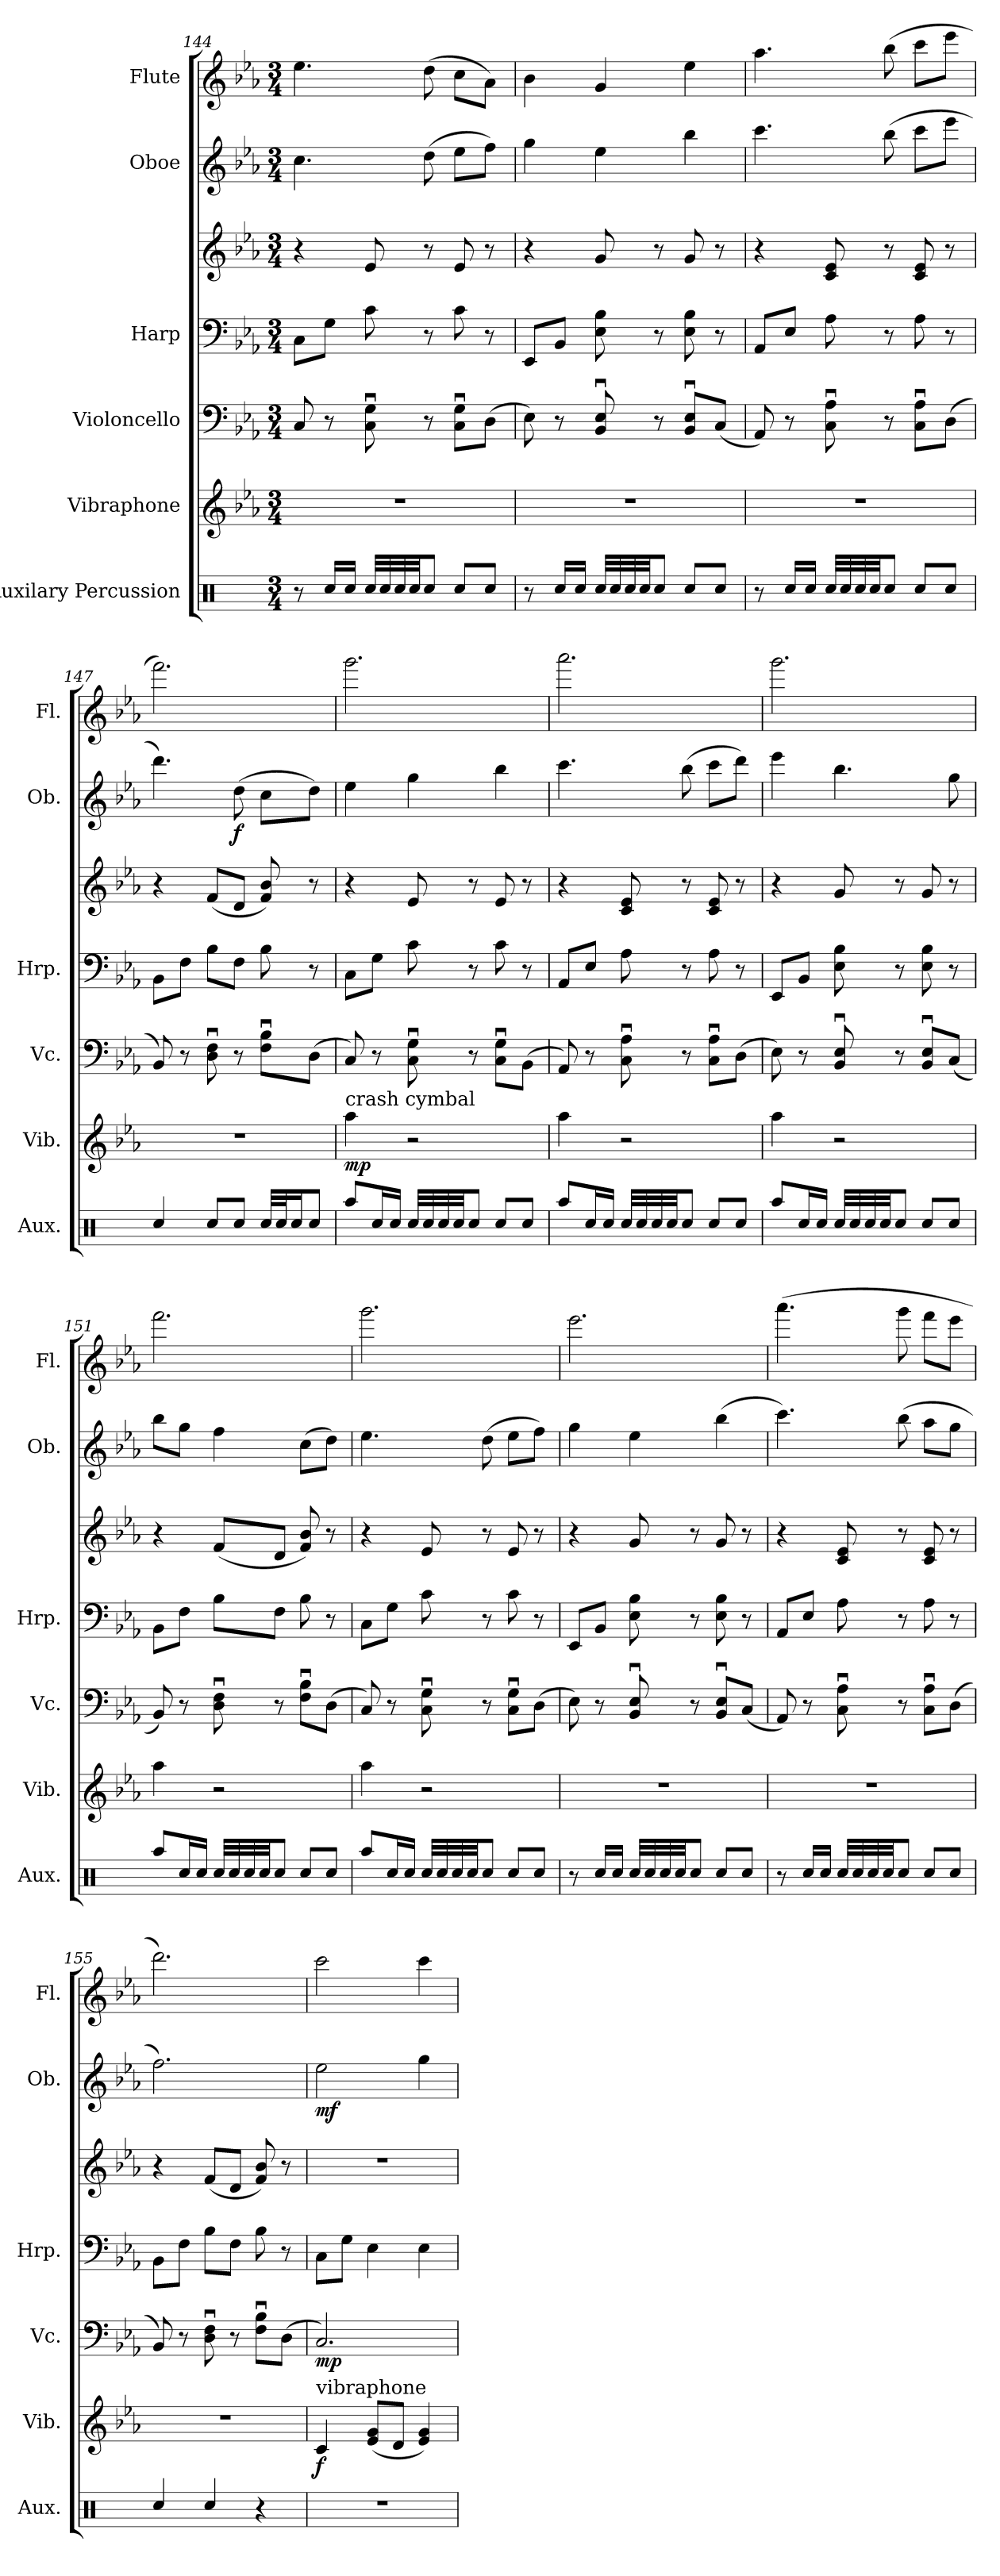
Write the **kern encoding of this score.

**kern	**kern	**dynam	**kern	**dynam	**kern	**kern	**kern	**dynam	**kern
*part6	*part5	*part5	*part4	*part4	*part3	*part3	*part2	*part2	*part1
*staff7	*staff6	*staff6	*staff5	*staff5	*staff4	*staff3	*staff2	*staff2	*staff1
*I"Auxilary Percussion	*I"Vibraphone	*	*I"Violoncello	*	*I"Harp	*	*I"Oboe	*	*I"Flute
*I'Aux.	*I'Vib.	*	*I'Vc.	*	*I'Hrp.	*	*I'Ob.	*	*I'Fl.
*clefX	*clefG2	*	*clefF4	*	*clefF4	*clefG2	*clefG2	*	*clefG2
*k[]	*k[b-e-a-]	*	*k[b-e-a-]	*	*k[b-e-a-]	*k[b-e-a-]	*k[b-e-a-]	*	*k[b-e-a-]
*M3/4	*M3/4	*	*M3/4	*	*M3/4	*M3/4	*M3/4	*	*M3/4
=144	=144	=144	=144	=144	=144	=144	=144	=144	=144
8r	2.r	.	8C/	.	8C\L	4r	4.cc\	.	4.ee-\
16Rcc/LL	.	.	8r	.	8G\J	.	.	.	.
16Rcc/JJ	.	.	.	.	.	.	.	.	.
32Rcc/LLL	.	.	8C\u 8G\u	.	8c\	8e-/	.	.	.
32Rcc/	.	.	.	.	.	.	.	.	.
32Rcc/	.	.	.	.	.	.	.	.	.
32Rcc/JJ	.	.	.	.	.	.	.	.	.
8Rcc/J	.	.	8r	.	8r	8r	(8dd\	.	(8dd\
8Rcc/L	.	.	8C\u 8G\uL	.	8c\	8e-/	8ee-\L	.	8cc\L
8Rcc/J	.	.	(8D\J	.	8r	8r	8ff\J)	.	8a-\J)
=145	=145	=145	=145	=145	=145	=145	=145	=145	=145
8r	2.r	.	8E-\)	.	8EE-/L	4r	4gg\	.	4b-\
16Rcc/LL	.	.	8r	.	8BB-/J	.	.	.	.
16Rcc/JJ	.	.	.	.	.	.	.	.	.
32Rcc/LLL	.	.	8BB-/u 8E-/u	.	8E-\ 8B-\	8g/	4ee-\	.	4g/
32Rcc/	.	.	.	.	.	.	.	.	.
32Rcc/	.	.	.	.	.	.	.	.	.
32Rcc/JJ	.	.	.	.	.	.	.	.	.
8Rcc/J	.	.	8r	.	8r	8r	.	.	.
8Rcc/L	.	.	8BB-/u 8E-/uL	.	8E-\ 8B-\	8g/	4bb-\	.	4ee-\
8Rcc/J	.	.	(8C/J	.	8r	8r	.	.	.
!!LO:PB:g=z
=146	=146	=146	=146	=146	=146	=146	=146	=146	=146
8r	2.r	.	8AA-/)	.	8AA-/L	4r	4.ccc\	.	4.aa-\
16Rcc/LL	.	.	8r	.	8E-/J	.	.	.	.
16Rcc/JJ	.	.	.	.	.	.	.	.	.
32Rcc/LLL	.	.	8C\u 8A-\u	.	8A-\	8c/ 8e-/	.	.	.
32Rcc/	.	.	.	.	.	.	.	.	.
32Rcc/	.	.	.	.	.	.	.	.	.
32Rcc/JJ	.	.	.	.	.	.	.	.	.
8Rcc/J	.	.	8r	.	8r	8r	(8bb-\	.	(8bb-\
8Rcc/L	.	.	8C\u 8A-\uL	.	8A-\	8c/ 8e-/	8ccc\L	.	8ccc\L
8Rcc/J	.	.	(8D\J	.	8r	8r	8eee-\J	.	8eee-\J
=147	=147	=147	=147	=147	=147	=147	=147	=147	=147
4Rcc/	2.r	.	8BB-/)	.	8BB-\L	4r	4.ddd\)	.	2.fff\)
.	.	.	8r	.	8F\J	.	.	.	.
8Rcc/L	.	.	8D\u 8F\u	.	8B-\L	(8f/L	.	.	.
!	!	!	!	!	!	!	!	!LO:DY:b	!
8Rcc/J	.	.	8r	.	8F\J	8d/J	(8dd\	f	.
32Rcc/LLL	.	.	8F\u 8B-\uL	.	8B-\	8f/ 8b-/)	8cc\L	.	.
32Rcc/J	.	.	.	.	.	.	.	.	.
16Rcc/J	.	.	.	.	.	.	.	.	.
8Rcc/J	.	.	(8D\J	.	8r	8r	8dd\J)	.	.
=148	=148	=148	=148	=148	=148	=148	=148	=148	=148
!	!LO:TX:a:t=crash cymbal	!	!	!	!	!	!	!	!
!	!	!LO:DY:b	!	!	!	!	!	!	!
8Raa/L	4aa-\	mp	8C/)	.	8C\L	4r	4ee-\	.	2.ggg\
16Rcc/L	.	.	8r	.	8G\J	.	.	.	.
16Rcc/JJ	.	.	.	.	.	.	.	.	.
32Rcc/LLL	2r	.	8C\u 8G\u	.	8c\	8e-/	4gg\	.	.
32Rcc/	.	.	.	.	.	.	.	.	.
32Rcc/	.	.	.	.	.	.	.	.	.
32Rcc/JJ	.	.	.	.	.	.	.	.	.
8Rcc/J	.	.	8r	.	8r	8r	.	.	.
8Rcc/L	.	.	8C\u 8G\uL	.	8c\	8e-/	4bb-\	.	.
8Rcc/J	.	.	(8BB-\J	.	8r	8r	.	.	.
!!LO:PB:g=z
=149	=149	=149	=149	=149	=149	=149	=149	=149	=149
8Raa/L	4aa-\	.	8AA-/)	.	8AA-/L	4r	4.ccc\	.	2.aaa-\
16Rcc/L	.	.	8r	.	8E-/J	.	.	.	.
16Rcc/JJ	.	.	.	.	.	.	.	.	.
32Rcc/LLL	2r	.	8C\u 8A-\u	.	8A-\	8c/ 8e-/	.	.	.
32Rcc/	.	.	.	.	.	.	.	.	.
32Rcc/	.	.	.	.	.	.	.	.	.
32Rcc/JJ	.	.	.	.	.	.	.	.	.
8Rcc/J	.	.	8r	.	8r	8r	(8bb-\	.	.
8Rcc/L	.	.	8C\u 8A-\uL	.	8A-\	8c/ 8e-/	8ccc\L	.	.
8Rcc/J	.	.	(8D\J	.	8r	8r	8ddd\J)	.	.
=150	=150	=150	=150	=150	=150	=150	=150	=150	=150
8Raa/L	4aa-\	.	8E-\)	.	8EE-/L	4r	4eee-\	.	2.ggg\
16Rcc/L	.	.	8r	.	8BB-/J	.	.	.	.
16Rcc/JJ	.	.	.	.	.	.	.	.	.
32Rcc/LLL	2r	.	8BB-/u 8E-/u	.	8E-\ 8B-\	8g/	4.bb-\	.	.
32Rcc/	.	.	.	.	.	.	.	.	.
32Rcc/	.	.	.	.	.	.	.	.	.
32Rcc/JJ	.	.	.	.	.	.	.	.	.
8Rcc/J	.	.	8r	.	8r	8r	.	.	.
8Rcc/L	.	.	8BB-/u 8E-/uL	.	8E-\ 8B-\	8g/	.	.	.
8Rcc/J	.	.	(8C/J	.	8r	8r	8gg\	.	.
=151	=151	=151	=151	=151	=151	=151	=151	=151	=151
8Raa/L	4aa-\	.	8BB-/)	.	8BB-\L	4r	8bb-\L	.	2.fff\
16Rcc/L	.	.	8r	.	8F\J	.	8gg\J	.	.
16Rcc/JJ	.	.	.	.	.	.	.	.	.
32Rcc/LLL	2r	.	8D\u 8F\u	.	8B-\L	(8f/L	4ff\	.	.
32Rcc/	.	.	.	.	.	.	.	.	.
32Rcc/	.	.	.	.	.	.	.	.	.
32Rcc/JJ	.	.	.	.	.	.	.	.	.
8Rcc/J	.	.	8r	.	8F\J	8d/J	.	.	.
8Rcc/L	.	.	8F\u 8B-\uL	.	8B-\	8f/ 8b-/)	(8cc\L	.	.
8Rcc/J	.	.	(8D\J	.	8r	8r	8dd\J)	.	.
!!LO:PB:g=z
=152	=152	=152	=152	=152	=152	=152	=152	=152	=152
8Raa/L	4aa-\	.	8C/)	.	8C\L	4r	4.ee-\	.	2.ggg\
16Rcc/L	.	.	8r	.	8G\J	.	.	.	.
16Rcc/JJ	.	.	.	.	.	.	.	.	.
32Rcc/LLL	2r	.	8C\u 8G\u	.	8c\	8e-/	.	.	.
32Rcc/	.	.	.	.	.	.	.	.	.
32Rcc/	.	.	.	.	.	.	.	.	.
32Rcc/JJ	.	.	.	.	.	.	.	.	.
8Rcc/J	.	.	8r	.	8r	8r	(8dd\	.	.
8Rcc/L	.	.	8C\u 8G\uL	.	8c\	8e-/	8ee-\L	.	.
8Rcc/J	.	.	(8D\J	.	8r	8r	8ff\J)	.	.
=153	=153	=153	=153	=153	=153	=153	=153	=153	=153
8r	2.r	.	8E-\)	.	8EE-/L	4r	4gg\	.	2.eee-\
16Rcc/LL	.	.	8r	.	8BB-/J	.	.	.	.
16Rcc/JJ	.	.	.	.	.	.	.	.	.
32Rcc/LLL	.	.	8BB-/u 8E-/u	.	8E-\ 8B-\	8g/	4ee-\	.	.
32Rcc/	.	.	.	.	.	.	.	.	.
32Rcc/	.	.	.	.	.	.	.	.	.
32Rcc/JJ	.	.	.	.	.	.	.	.	.
8Rcc/J	.	.	8r	.	8r	8r	.	.	.
8Rcc/L	.	.	8BB-/u 8E-/uL	.	8E-\ 8B-\	8g/	(4bb-\	.	.
8Rcc/J	.	.	(8C/J	.	8r	8r	.	.	.
=154	=154	=154	=154	=154	=154	=154	=154	=154	=154
8r	2.r	.	8AA-/)	.	8AA-/L	4r	4.ccc\)	.	(4.aaa-\
16Rcc/LL	.	.	8r	.	8E-/J	.	.	.	.
16Rcc/JJ	.	.	.	.	.	.	.	.	.
32Rcc/LLL	.	.	8C\u 8A-\u	.	8A-\	8c/ 8e-/	.	.	.
32Rcc/	.	.	.	.	.	.	.	.	.
32Rcc/	.	.	.	.	.	.	.	.	.
32Rcc/JJ	.	.	.	.	.	.	.	.	.
8Rcc/J	.	.	8r	.	8r	8r	(8bb-\	.	8ggg\
8Rcc/L	.	.	8C\u 8A-\uL	.	8A-\	8c/ 8e-/	8aa-\L	.	8fff\L
8Rcc/J	.	.	(8D\J	.	8r	8r	8gg\J	.	8eee-\J
=155	=155	=155	=155	=155	=155	=155	=155	=155	=155
4Rcc/	2.r	.	8BB-/)	.	8BB-\L	4r	2.ff\)	.	2.ddd\)
.	.	.	8r	.	8F\J	.	.	.	.
4Rcc/	.	.	8D\u 8F\u	.	8B-\L	(8f/L	.	.	.
.	.	.	8r	.	8F\J	8d/J	.	.	.
4r	.	.	8F\u 8B-\uL	.	8B-\	8f/ 8b-/)	.	.	.
.	.	.	(8D\J	.	8r	8r	.	.	.
!!LO:PB:g=z
=156	=156	=156	=156	=156	=156	=156	=156	=156	=156
!	!LO:TX:a:t=vibraphone	!	!	!	!	!	!	!	!
!	!	!LO:DY:b	!	!LO:DY:b	!	!	!	!LO:DY:b	!
2.r	4c/	f	2.C/)	mp	8C\L	2.r	2ee-\	mf	2ccc\
.	.	.	.	.	8G\J	.	.	.	.
.	(8e-/ 8g/L	.	.	.	4E-\	.	.	.	.
.	8d/J	.	.	.	.	.	.	.	.
.	4e-/ 4g/)	.	.	.	4E-\	.	4gg\	.	4ccc\
=	=	=	=	=	=	=	=	=	=
*-	*-	*-	*-	*-	*-	*-	*-	*-	*-
